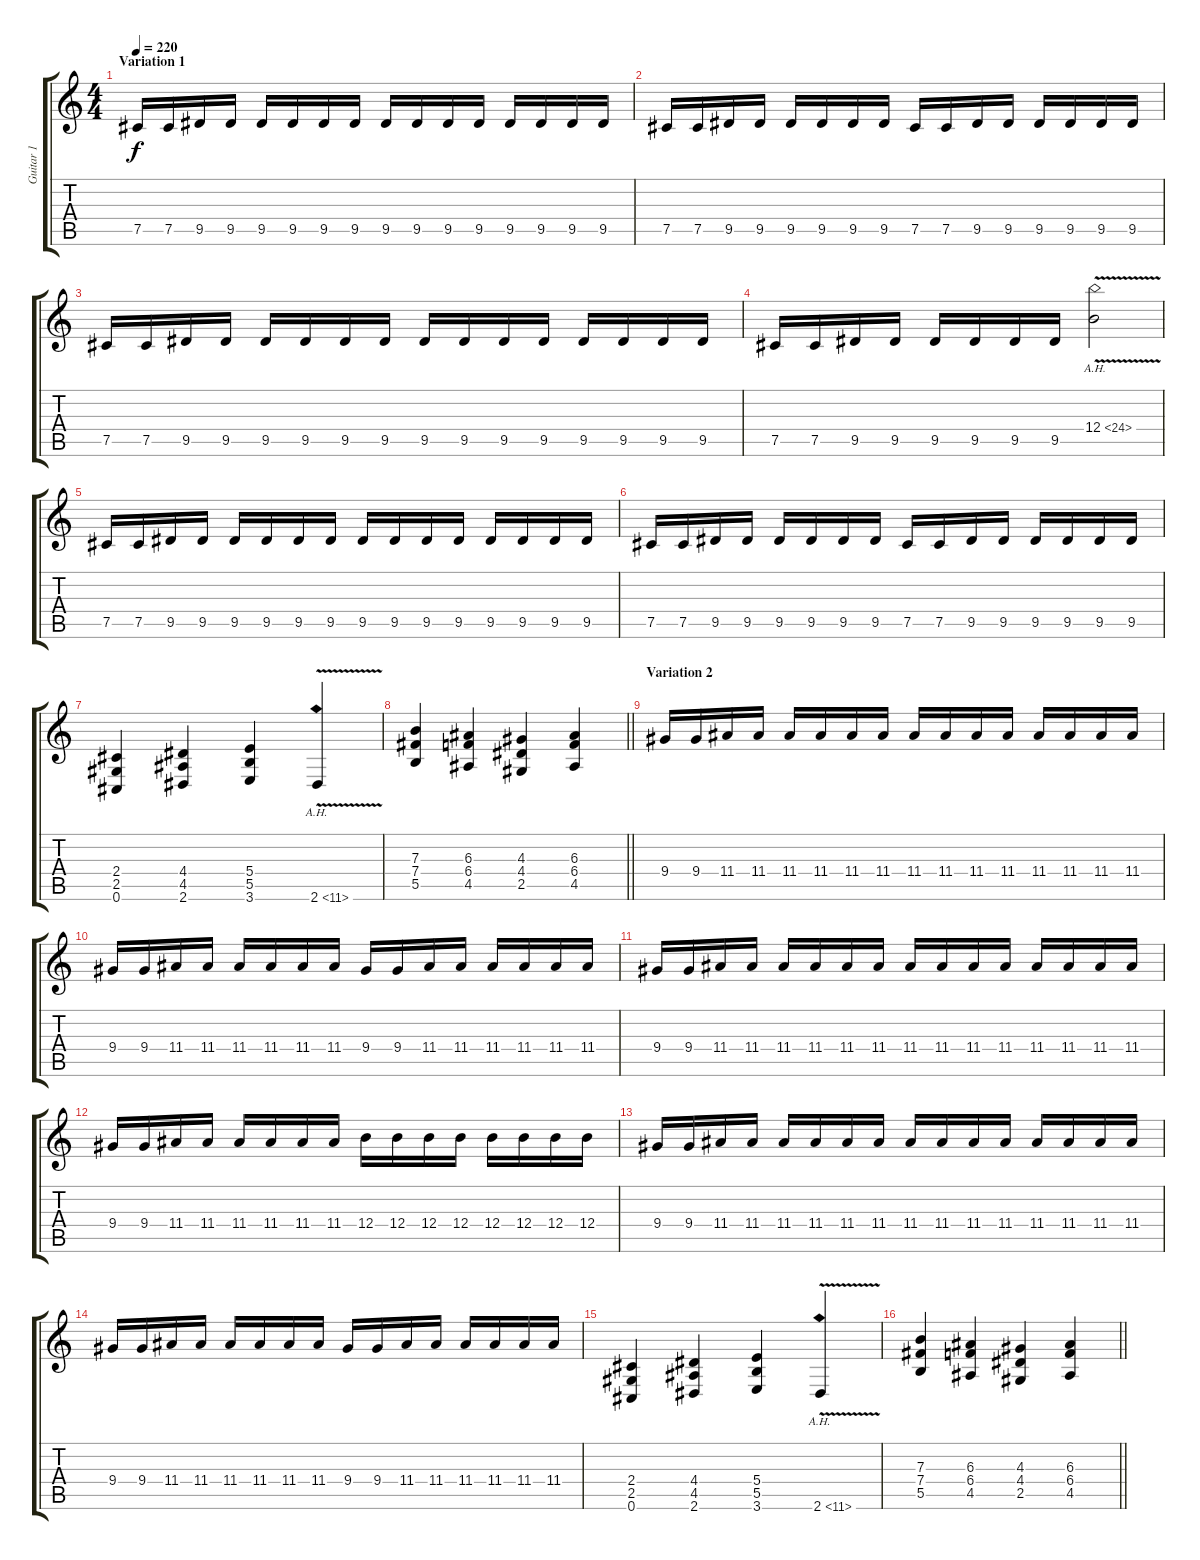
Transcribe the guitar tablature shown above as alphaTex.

\track ("Guitar 1" "Guitar 1") {instrument distortionguitar}
\staff {score tabs}
\tuning (Db4 Ab3 E3 B2 Gb2 Db2) {hide}
\ts (4 4)
\section ("" "Variation 1")
\tempo 220
\clef g2
\ks c
7.5.16{dy f} 7.5.16 9.5.16 9.5.16 9.5.16 9.5.16 9.5.16 9.5.16 9.5.16 9.5.16 9.5.16 9.5.16 9.5.16 9.5.16 9.5.16 9.5.16 |
7.5.16 7.5.16 9.5.16 9.5.16 9.5.16 9.5.16 9.5.16 9.5.16 7.5.16 7.5.16 9.5.16 9.5.16 9.5.16 9.5.16 9.5.16 9.5.16 |
7.5.16 7.5.16 9.5.16 9.5.16 9.5.16 9.5.16 9.5.16 9.5.16 9.5.16 9.5.16 9.5.16 9.5.16 9.5.16 9.5.16 9.5.16 9.5.16 |
7.5.16 7.5.16 9.5.16 9.5.16 9.5.16 9.5.16 9.5.16 9.5.16 12.4{ah 12 v}.2{instrument guitarharmonics} |
7.5.16{instrument distortionguitar} 7.5.16 9.5.16 9.5.16 9.5.16 9.5.16 9.5.16 9.5.16 9.5.16 9.5.16 9.5.16 9.5.16 9.5.16 9.5.16 9.5.16 9.5.16 |
7.5.16 7.5.16 9.5.16 9.5.16 9.5.16 9.5.16 9.5.16 9.5.16 7.5.16 7.5.16 9.5.16 9.5.16 9.5.16 9.5.16 9.5.16 9.5.16 |
(2.4 2.5 0.6).4 (4.4 4.5 2.6).4 (5.4 5.5 3.6).4 2.6{ah 9 v}.4{instrument guitarharmonics} |
\barLineRight lightlight
(7.3 7.4 5.5).4{instrument distortionguitar} (6.3 6.4 4.5).4 (4.3 4.4 2.5).4 (6.3 6.4 4.5).4 |
\section ("" "Variation 2")
9.4.16 9.4.16 11.4.16 11.4.16 11.4.16 11.4.16 11.4.16 11.4.16 11.4.16 11.4.16 11.4.16 11.4.16 11.4.16 11.4.16 11.4.16 11.4.16 |
9.4.16 9.4.16 11.4.16 11.4.16 11.4.16 11.4.16 11.4.16 11.4.16 9.4.16 9.4.16 11.4.16 11.4.16 11.4.16 11.4.16 11.4.16 11.4.16 |
9.4.16 9.4.16 11.4.16 11.4.16 11.4.16 11.4.16 11.4.16 11.4.16 11.4.16 11.4.16 11.4.16 11.4.16 11.4.16 11.4.16 11.4.16 11.4.16 |
9.4.16 9.4.16 11.4.16 11.4.16 11.4.16 11.4.16 11.4.16 11.4.16 12.4.16 12.4.16 12.4.16 12.4.16 12.4.16 12.4.16 12.4.16 12.4.16 |
9.4.16 9.4.16 11.4.16 11.4.16 11.4.16 11.4.16 11.4.16 11.4.16 11.4.16 11.4.16 11.4.16 11.4.16 11.4.16 11.4.16 11.4.16 11.4.16 |
9.4.16 9.4.16 11.4.16 11.4.16 11.4.16 11.4.16 11.4.16 11.4.16 9.4.16 9.4.16 11.4.16 11.4.16 11.4.16 11.4.16 11.4.16 11.4.16 |
(2.4 2.5 0.6).4 (4.4 4.5 2.6).4 (5.4 5.5 3.6).4 2.6{ah 9 v}.4{instrument guitarharmonics} |
\barLineRight lightlight
(7.3 7.4 5.5).4{instrument distortionguitar} (6.3 6.4 4.5).4 (4.3 4.4 2.5).4 (6.3 6.4 4.5).4
